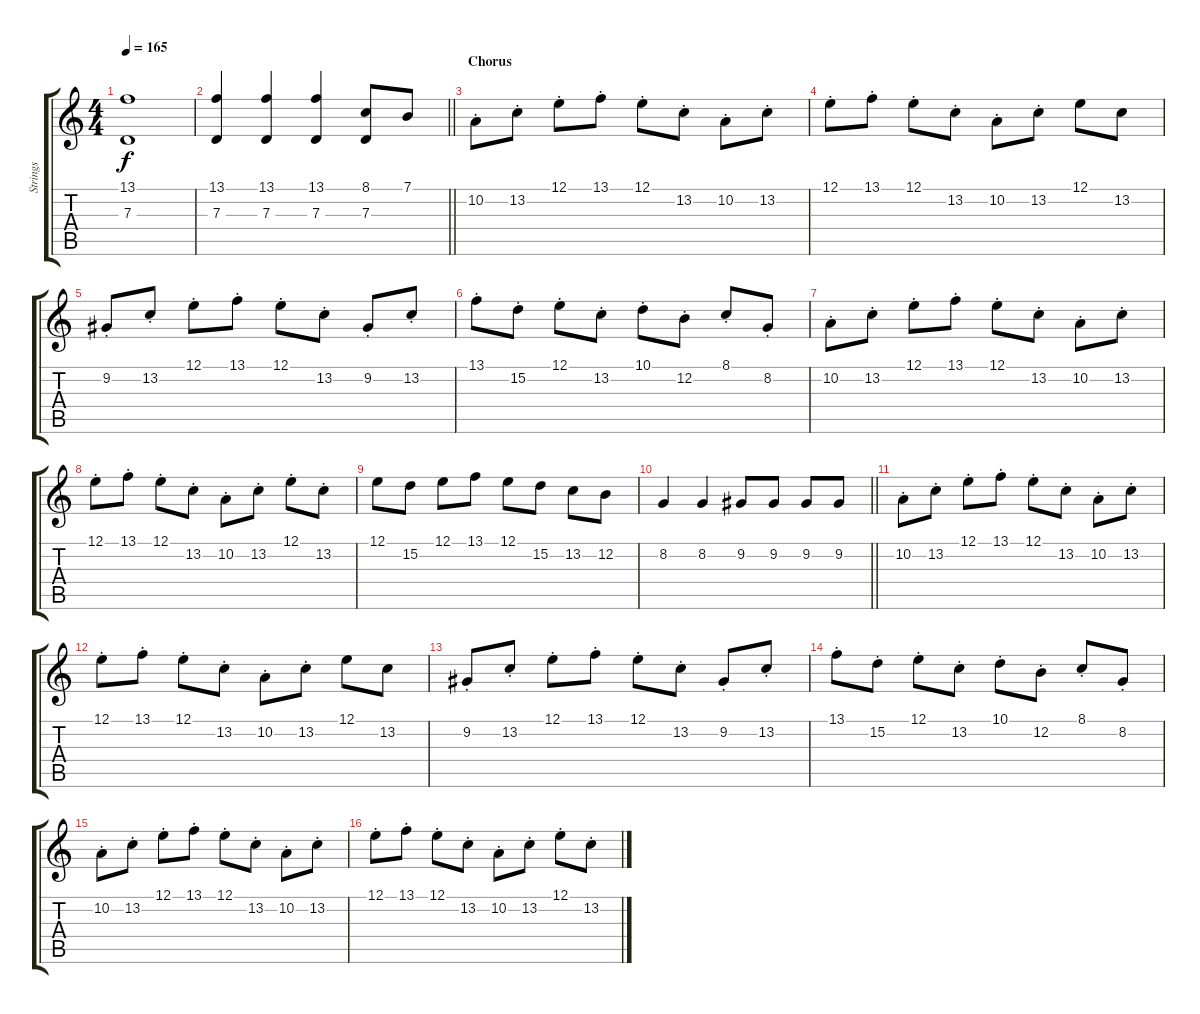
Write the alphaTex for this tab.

\track ("Strings" "Strings") {instrument stringensemble1}
\staff {score tabs}
\tuning (E4 B3 G3 D3 A2 D2) {hide}
\ts (4 4)
\tempo 165
\clef g2
\ks c
(13.1 7.3).1{dy f} |
\barLineRight lightlight
(13.1 7.3).4 (13.1 7.3).4 (13.1 7.3).4 (8.1 7.3).8 7.1.8 |
\section ("" "Chorus")
10.2{st}.8 13.2{st}.8 12.1{st}.8 13.1{st}.8 12.1{st}.8 13.2{st}.8 10.2{st}.8 13.2{st}.8 |
12.1{st}.8 13.1{st}.8 12.1{st}.8 13.2{st}.8 10.2{st}.8 13.2{st}.8 12.1.8 13.2.8 |
9.2{st}.8 13.2{st}.8 12.1{st}.8 13.1{st}.8 12.1{st}.8 13.2{st}.8 9.2{st}.8 13.2{st}.8 |
13.1{st}.8 15.2{st}.8 12.1{st}.8 13.2{st}.8 10.1{st}.8 12.2{st}.8 8.1{st}.8 8.2{st}.8 |
10.2{st}.8 13.2{st}.8 12.1{st}.8 13.1{st}.8 12.1{st}.8 13.2{st}.8 10.2{st}.8 13.2{st}.8 |
12.1{st}.8 13.1{st}.8 12.1{st}.8 13.2{st}.8 10.2{st}.8 13.2{st}.8 12.1{st}.8 13.2{st}.8 |
12.1.8 15.2.8 12.1.8 13.1.8 12.1.8 15.2.8 13.2.8 12.2.8 |
\barLineRight lightlight
8.2.4 8.2.4 9.2.8 9.2.8 9.2.8 9.2.8 |
10.2{st}.8 13.2{st}.8 12.1{st}.8 13.1{st}.8 12.1{st}.8 13.2{st}.8 10.2{st}.8 13.2{st}.8 |
12.1{st}.8 13.1{st}.8 12.1{st}.8 13.2{st}.8 10.2{st}.8 13.2{st}.8 12.1.8 13.2.8 |
9.2{st}.8 13.2{st}.8 12.1{st}.8 13.1{st}.8 12.1{st}.8 13.2{st}.8 9.2{st}.8 13.2{st}.8 |
13.1{st}.8 15.2{st}.8 12.1{st}.8 13.2{st}.8 10.1{st}.8 12.2{st}.8 8.1{st}.8 8.2{st}.8 |
10.2{st}.8 13.2{st}.8 12.1{st}.8 13.1{st}.8 12.1{st}.8 13.2{st}.8 10.2{st}.8 13.2{st}.8 |
12.1{st}.8 13.1{st}.8 12.1{st}.8 13.2{st}.8 10.2{st}.8 13.2{st}.8 12.1{st}.8 13.2{st}.8
